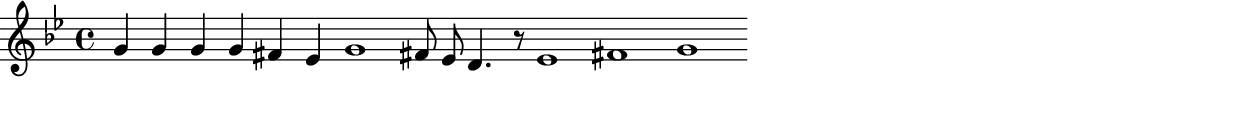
%% Generated by lilypond-book
%% Options: [exampleindent=10.16\mm,indent=0\mm,line-width=160\mm]
\include "lilypond-book-preamble.ly"


% ****************************************************************
% Start cut-&-pastable-section
% ****************************************************************

#(ly:set-option 'eps-box-padding 3.000000)



\paper {
  indent = 0\mm
  line-width = 160\mm
  % offset the left padding, also add 1mm as lilypond creates cropped
  % images with a little space on the right
  line-width = #(- line-width (* mm  3.000000) (* mm 1))
}

\layout {
  
}




% ****************************************************************
% ly snippet:
% ****************************************************************
\sourcefilename "snippets/arabic-improvisation.ly"
\sourcefileline 0
%% DO NOT EDIT this file manually; it was automatically
%% generated from the LilyPond Snippet Repository
%% (http://lsr.di.unimi.it).
%%
%% Make any changes in the LSR itself, or in
%% `Documentation/snippets/new/`, then run
%% `scripts/auxiliar/makelsr.pl`.
%%
%% This file is in the public domain.

\version "2.23.13"

\header {
%% Translation of GIT committish: a8a85e19654e46d725563e6deba44083ef137a2c
  texidocja = "
一時的なタクシームや即興部分のために、@c
拍子記号の省略や、@code{\\cadenzaOn} の使用が可能です。@c
小節線が省かれることで臨時記号が一度しか表示されなくなるるため、@c
臨時記号の付加スタイルを調整する必要があるかもしれません。@c
以下は、ヒジャーズの即興に使用される例を示しています。
"
  doctitleja = "アラブ音楽の即興"

%% Translation of GIT committish: 2f3474d9af596d677ed5b7ce720ae4d0954a6b51
  texidocit = "
Per improvvisazioni o @emph{taqasim} a tempo libero, si può omettere l'indicazione
di tempo e usare @code{\\cadenzaOn}.  Può essere necessaria la modifica
dello stile delle alterazioni, perché l'assenza delle stanghette farà
sì che l'alterazione sia contrassegnata una volta sola.  Ecco un esempio
di quello che potrebbe essere l'inizio di un'improvvisazione @emph{hijaz}:

"
  doctitleit = "Improvvisazione araba"

%% Translation of GIT committish: a3fd5364fc4f247579da0ed2bfea887ab37285c6
  texidocfr = "
Lorsque les improvisations ou @emph{taqasim} sont temporairement libres,
la métrique peut ne pas apparaître, auquel cas on utilisera un
@code{\\cadenzaOn}.  Les altérations accidentelles devront alors être
répétées en raison de l'absence de barre de mesure.  Voici comment
pourrait débuter une improvisation de @emph{hijaz}.
"

  doctitlefr = "Improvisation en musique arabe"

%% Translation of GIT committish: 8ffecf6be17c6ec2ff87cf31873121a8cce29b09
  texidoces = "
Para las improvisaciones o @emph{taqasim} que son libres durante unos
momentos, se puede omitir la indicación de compás y se puede usar
@code{\cadenzaOn}.  Podría ser necesario ajustar el estilo de
alteraciones accidentales, porque la ausencia de líneas divisorias
hará que la alteración aparezca una sola vez.  He aquí un ejemplo de
cómo podría ser el comienzo de una improvisación @emph{hijaz}:

"
  doctitlees = "Improvisación de música árabe"

%% Translation of GIT committish: 0a868be38a775ecb1ef935b079000cebbc64de40
  texidocde = "
Bei Improvisation oder @emph{taqasim}, die zeitlich frei gespielt
werden, kann die Taktart ausgelassen werden und @code{\cadenzaOn}
kann eingesetzt werden.  Es kann nötig sein, den Versetzungszeichenstil
anzupassen, weil sonst die Versetzungszeichen nur einmal ausgegeben
werden, da keine Taktlinien gesetzt sind.  Hier ein Beispiel, wie
der Beginn einer @emph{hijaz}-Improvisation aussehen könnte:

"

  doctitlede = "Arabische Improvisation"

%% Translation of GIT committish: 8ffecf6be17c6ec2ff87cf31873121a8cce29b09
  texidoceca = "
Per a les improvisacions o @emph{taqasim} que són lliures durant uns
moments, es pot ometre la indicació de compàs i es pot usar
@code{\cadenzaOn}.  Podria caldre ajustar l'estil d'alteracions
accidentals, perquè l'absència de línies divisòries farà que
l'alteració aparegui un sop cop.  Vet aquí un exemple de com podria
ser el començament d'una improvisació @emph{hijaz}:

"
  doctitleca = "Improvisació de música àrab"

  lsrtags = "world-music"

  texidoc = "
For improvisations or @emph{taqasim} which are temporarily free, the
time signature can be omitted and @code{\\cadenzaOn} can be
used.  Adjusting the accidental style might be required, since the
absence of bar lines will cause the accidental to be marked only
once.  Here is an example of what could be the start of a @emph{hijaz}
improvisation:
"

  doctitle = "Arabic improvisation"
} % begin verbatim


\include "arabic.ly"

\relative sol' {
  \key re \kurd
  \accidentalStyle forget
  \cadenzaOn
  sol4 sol sol sol fad mib sol1 fad8 mib re4. r8 mib1 fad sol
}



% ****************************************************************
% end ly snippet
% ****************************************************************
